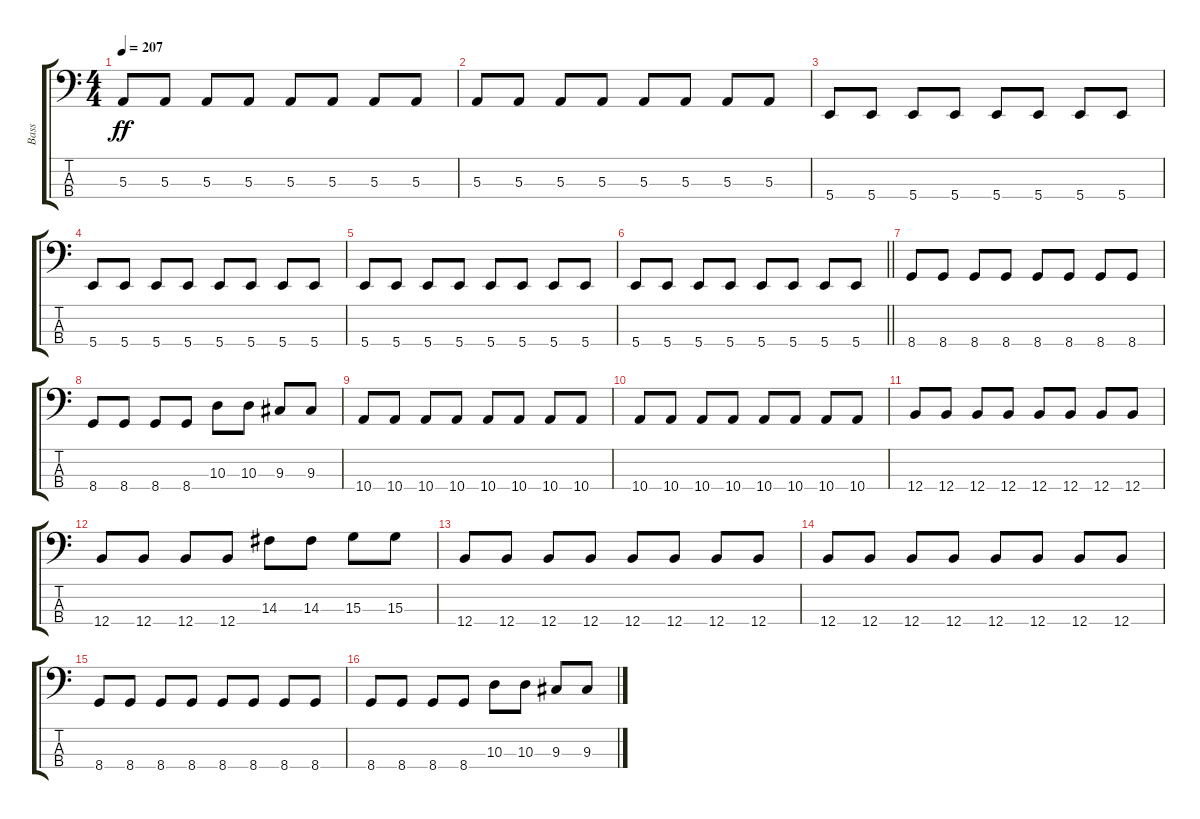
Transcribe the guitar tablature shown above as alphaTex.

\track ("Bass" "Bass") {instrument electricbassfinger}
\staff {score tabs}
\tuning (D2 A1 E1 B0) {hide}
\ts (4 4)
\tempo 207
\clef f4
\ks c
5.3.8{dy ff} 5.3.8 5.3.8 5.3.8 5.3.8 5.3.8 5.3.8 5.3.8 |
5.3.8 5.3.8 5.3.8 5.3.8 5.3.8 5.3.8 5.3.8 5.3.8 |
5.4.8 5.4.8 5.4.8 5.4.8 5.4.8 5.4.8 5.4.8 5.4.8 |
5.4.8 5.4.8 5.4.8 5.4.8 5.4.8 5.4.8 5.4.8 5.4.8 |
5.4.8 5.4.8 5.4.8 5.4.8 5.4.8 5.4.8 5.4.8 5.4.8 |
\barLineRight lightlight
5.4.8 5.4.8 5.4.8 5.4.8 5.4.8 5.4.8 5.4.8 5.4.8 |
8.4.8 8.4.8 8.4.8 8.4.8 8.4.8 8.4.8 8.4.8 8.4.8 |
8.4.8 8.4.8 8.4.8 8.4.8 10.3.8 10.3.8 9.3.8 9.3.8 |
10.4.8 10.4.8 10.4.8 10.4.8 10.4.8 10.4.8 10.4.8 10.4.8 |
10.4.8 10.4.8 10.4.8 10.4.8 10.4.8 10.4.8 10.4.8 10.4.8 |
12.4.8 12.4.8 12.4.8 12.4.8 12.4.8 12.4.8 12.4.8 12.4.8 |
12.4.8 12.4.8 12.4.8 12.4.8 14.3.8 14.3.8 15.3.8 15.3.8 |
12.4.8 12.4.8 12.4.8 12.4.8 12.4.8 12.4.8 12.4.8 12.4.8 |
12.4.8 12.4.8 12.4.8 12.4.8 12.4.8 12.4.8 12.4.8 12.4.8 |
8.4.8 8.4.8 8.4.8 8.4.8 8.4.8 8.4.8 8.4.8 8.4.8 |
8.4.8 8.4.8 8.4.8 8.4.8 10.3.8 10.3.8 9.3.8 9.3.8
